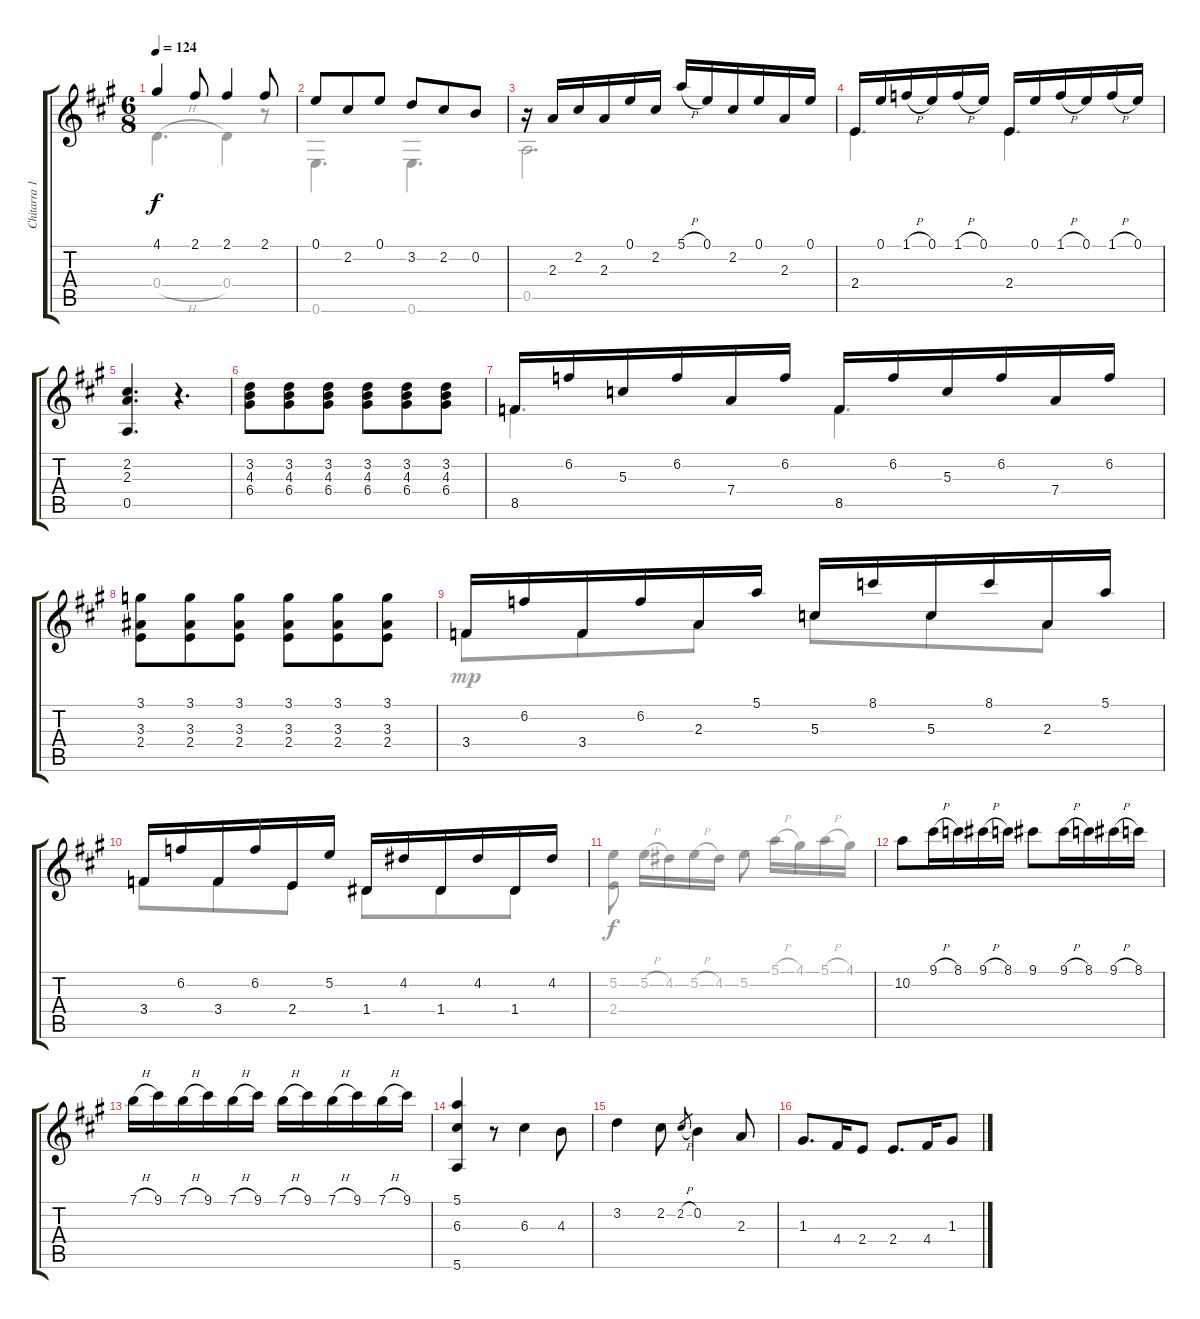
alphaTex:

\track ("Chitarra 1" "Chitarra 1") {instrument acousticguitarnylon}
\staff {score tabs}
\tuning (E4 B3 G3 D3 A2 E2) {hide}
\voice
\ts (6 8)
\tempo 124
\clef g2
\ks a
4.1.4{dy f} 2.1.8 2.1.4 2.1.8 |
0.1.8 2.2.8 0.1.8 3.2.8 2.2.8 0.2.8 |
r.16 2.3.16 2.2.16 2.3.16 0.1.16 2.2.16 5.1{h}.16 0.1.16 2.2.16 0.1.16 2.3.16 0.1.16 |
2.4.16 0.1.16 1.1{h}.16 0.1.16 1.1{h}.16 0.1.16 2.4.16 0.1.16 1.1{h}.16 0.1.16 1.1{h}.16 0.1.16 |
(2.2 2.3 0.5).4{d} r.4{d} |
(3.2 4.3 6.4).8 (3.2 4.3 6.4).8 (3.2 4.3 6.4).8 (3.2 4.3 6.4).8 (3.2 4.3 6.4).8 (3.2 4.3 6.4).8 |
8.5.16 6.2.16 5.3.16 6.2.16 7.4.16 6.2.16 8.5.16 6.2.16 5.3.16 6.2.16 7.4.16 6.2.16 |
(3.1 3.3 2.4).8 (3.1 3.3 2.4).8 (3.1 3.3 2.4).8 (3.1 3.3 2.4).8 (3.1 3.3 2.4).8 (3.1 3.3 2.4).8 |
3.4.16 6.2.16 3.4.16 6.2.16 2.3.16 5.1.16 5.3.16 8.1.16 5.3.16 8.1.16 2.3.16 5.1.16 |
3.4.16 6.2.16 3.4.16 6.2.16 2.4.16 5.2.16 1.4.16 4.2.16 1.4.16 4.2.16 1.4.16 4.2.16 |
|
10.2.8 9.1{h}.16 8.1.16 9.1{h}.16 8.1.16 9.1.8 9.1{h}.16 8.1.16 9.1{h}.16 8.1.16 |
7.1{h}.16 9.1.16 7.1{h}.16 9.1.16 7.1{h}.16 9.1.16 7.1{h}.16 9.1.16 7.1{h}.16 9.1.16 7.1{h}.16 9.1.16 |
(5.1 6.3 5.6).4 r.8 6.3.4 4.3.8 |
3.2.4 2.2.8 2.2{h}.8{gr} 0.2.4 2.3.8 |
1.3.8{d} 4.4.16 2.4.8 2.4.8{d} 4.4.16 1.3.8
\voice
\clef g2
\ottava regular
\simile none
\ks a
0.4{h}.4{d dy f} 0.4.4 r.8 |
0.6.4{d} 0.6.4{d} |
0.5.2{d} |
2.4.4{d} 2.4.4{d} |
|
|
8.5.4{d} 8.5.4{d} |
|
3.4.8{dy mp} 3.4.8 2.3.8 5.3.8 5.3.8 2.3.8 |
3.4.8 3.4.8 2.4.8 1.4.8 1.4.8 1.4.8 |
(5.2 2.4).8{dy f beam split} 5.2{h}.16 4.2.16 5.2{h}.16 4.2.16 5.2.8{beam split} 5.1{h}.16 4.1.16 5.1{h}.16 4.1.16 |
|
|
|
|
